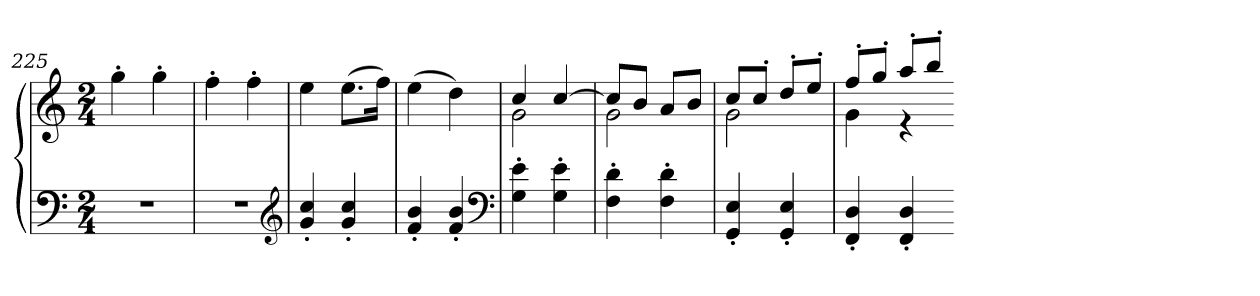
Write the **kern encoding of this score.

**kern	**kern
*part1	*part1
*staff2	*staff1
*clefF4	*clefG2
*k[]	*k[]
*C:	*C:
*M2/4	*M2/4
=225	=225
2r	4gg'
.	4gg'
=226	=226
2r	4ff'
.	4ff'
*clefG2	*
=227	=227
4g' 4cc'	4ee
4g' 4cc'	(8.eeL
.	16ffJk)
=228	=228
4f' 4b'	(4ee
4f' 4b'	4dd)
*clefF4	*
=229	=229
*	*^
4G' 4e'	4cc	2g
4G' 4e'	[4cc	.
=230	=230	=230
4F' 4d'	8ccL]	2g
.	8bJ	.
4F' 4d'	8aL	.
.	8bJ	.
=231	=231	=231
4GG' 4E'	8ccL	2g
.	8cc'J	.
4GG' 4E'	8dd'L	.
.	8ee'J	.
=232	=232	=232
4FF' 4D'	8ff'L	4g
.	8gg'J	.
4FF' 4D'	8aa'L	4r
.	8bb'J	.
*	*v	*v
=-	=-
*-	*-
